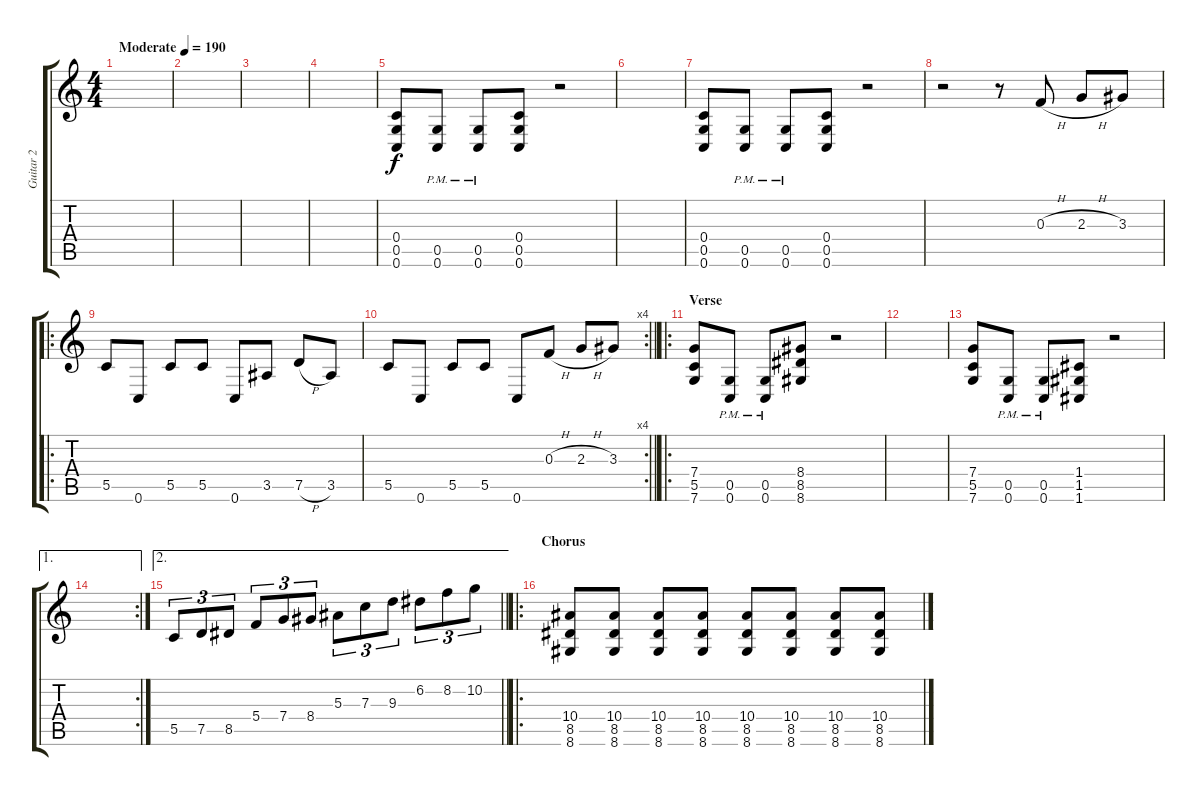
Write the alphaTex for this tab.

\track ("Guitar 2" "Guitar 2") {instrument distortionguitar}
\staff {score tabs}
\tuning (D4 A3 F3 C3 G2 C2) {hide}
\ts (4 4)
\tempo (190 "Moderate")
\clef g2
\ks c
|
|
|
|
(0.4 0.5 0.6).8 (0.5{pm} 0.6{pm}).8 (0.5{pm} 0.6{pm}).8 (0.4 0.5 0.6).8 r.2 |
|
(0.4 0.5 0.6).8 (0.5{pm} 0.6{pm}).8 (0.5{pm} 0.6{pm}).8 (0.4 0.5 0.6).8 r.2 |
r.2 r.8 0.3{h}.8 2.3{h}.8 3.3.8 |
\ro
5.5.8 0.6.8 5.5.8 5.5.8 0.6.8 3.5.8 7.5{h}.8 3.5.8 |
\rc 4
\barLineRight lightlight
5.5.8 0.6.8 5.5.8 5.5.8 0.6.8 0.3{h}.8 2.3{h}.8 3.3.8 |
\ro
\section ("" "Verse")
(7.4 5.5 7.6).8 (0.5{pm} 0.6{pm}).8 (0.5{pm} 0.6{pm}).8 (8.4 8.5 8.6).8 r.2 |
|
(7.4 5.5 7.6).8 (0.5{pm} 0.6{pm}).8 (0.5{pm} 0.6{pm}).8 (1.4 1.5 1.6).8 r.2 |
\ae 1
\rc 2
|
\ae 2
\barLineRight lightlight
5.5.8{tu (3 2)} 7.5.8{tu (3 2)} 8.5.8{tu (3 2)} 5.4.8{tu (3 2)} 7.4.8{tu (3 2)} 8.4.8{tu (3 2)} 5.3.8{tu (3 2)} 7.3.8{tu (3 2)} 9.3.8{tu (3 2)} 6.2.8{tu (3 2)} 8.2.8{tu (3 2)} 10.2.8{tu (3 2)} |
\ro
\section ("" "Chorus")
(10.4 8.5 8.6).8 (10.4 8.5 8.6).8 (10.4 8.5 8.6).8 (10.4 8.5 8.6).8 (10.4 8.5 8.6).8 (10.4 8.5 8.6).8 (10.4 8.5 8.6).8 (10.4 8.5 8.6).8
